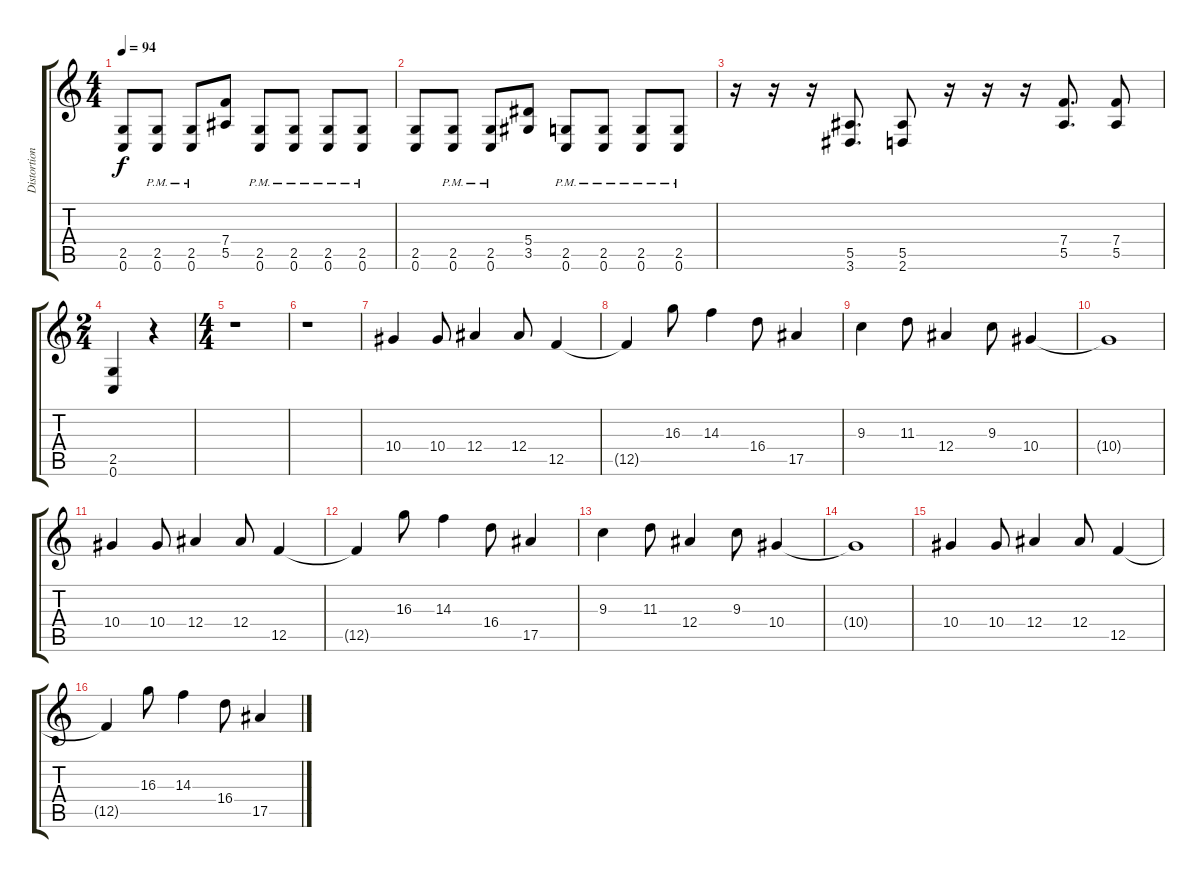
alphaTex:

\track ("Distortion Guitar" "Distortion") {solo instrument distortionguitar}
\staff {score tabs}
\tuning (C4 G3 Eb3 Bb2 F2 C2) {hide}
\ts (4 4)
\tempo 94
\clef g2
\ks c
(2.5 0.6).8{dy f} (2.5{pm} 0.6{pm}).8 (2.5{pm} 0.6{pm}).8 (7.4 5.5).8 (2.5{pm} 0.6{pm}).8 (2.5{pm} 0.6{pm}).8 (2.5{pm} 0.6{pm}).8 (2.5{pm} 0.6{pm}).8 |
(2.5 0.6).8 (2.5{pm} 0.6{pm}).8 (2.5{pm} 0.6{pm}).8 (5.4 3.5).8 (2.5{pm} 0.6{pm}).8 (2.5{pm} 0.6{pm}).8 (2.5{pm} 0.6{pm}).8 (2.5{pm} 0.6{pm}).8 |
r.16 r.16 r.16 (5.5 3.6).8{d} (5.5 2.6).8 r.16 r.16 r.16 (7.4 5.5).8{d} (7.4 5.5).8 |
\ts (2 4)
(2.5 0.6).4 r.4 |
\ts (4 4)
r.1 |
r.1 |
10.4.4 10.4.8 12.4.4 12.4.8 12.5.4 |
12.5{t}.4 16.3.8 14.3.4 16.4.8 17.5.4 |
9.3.4 11.3.8 12.4.4 9.3.8 10.4.4 |
10.4{t}.1 |
10.4.4 10.4.8 12.4.4 12.4.8 12.5.4 |
12.5{t}.4 16.3.8 14.3.4 16.4.8 17.5.4 |
9.3.4 11.3.8 12.4.4 9.3.8 10.4.4 |
10.4{t}.1 |
10.4.4 10.4.8 12.4.4 12.4.8 12.5.4 |
12.5{t}.4 16.3.8 14.3.4 16.4.8 17.5.4
